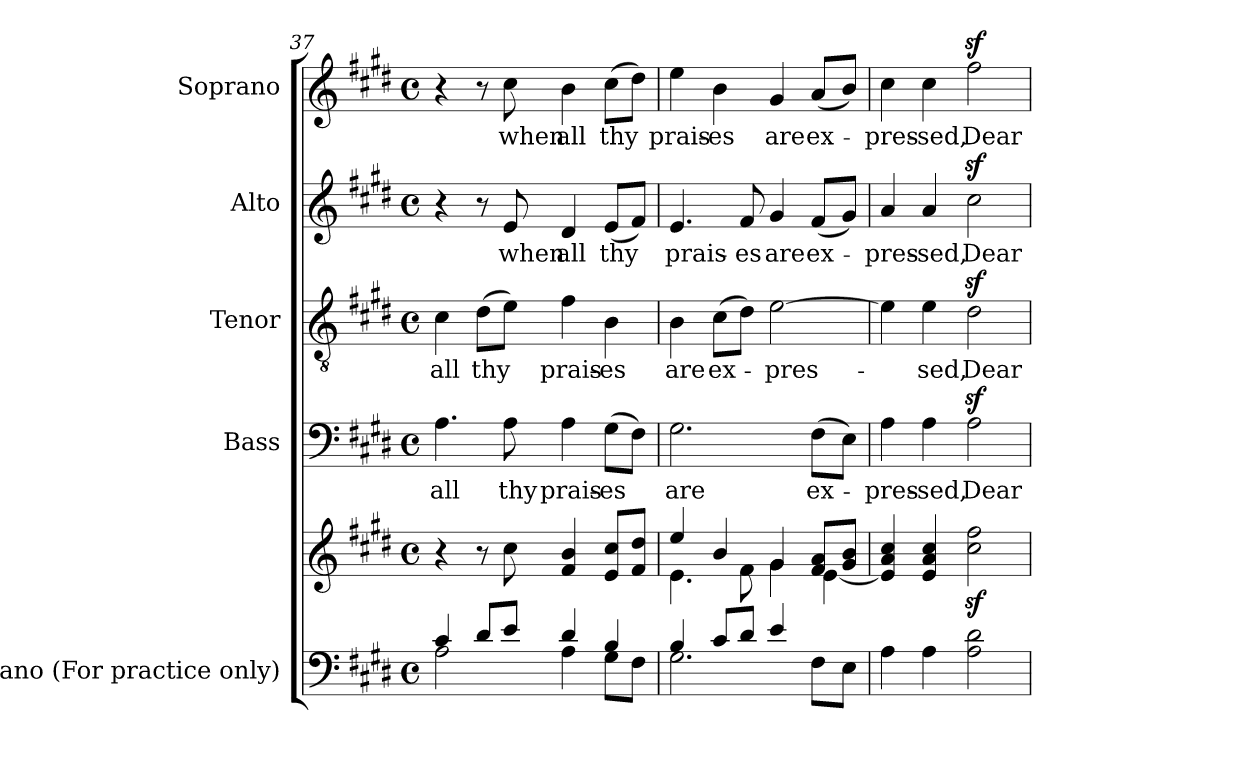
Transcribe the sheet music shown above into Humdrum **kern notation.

**kern	**kern	**kern	**text	**kern	**text	**kern	**text	**kern	**text
*part5	*part5	*part4	*part4	*part3	*part3	*part2	*part2	*part1	*part1
*staff6	*staff5	*staff4	*staff4	*staff3	*staff3	*staff2	*staff2	*staff1	*staff1
*I"Piano (For  practice only)	*	*I"Bass	*	*I"Tenor	*	*I"Alto	*	*I"Soprano	*
*I'Pno.	*	*I'B.	*	*I'T.	*	*I'A.	*	*I'S.	*
*clefF4	*clefG2	*clefF4	*	*clefGv2	*	*clefG2	*	*clefG2	*
*	*	*	*	*ITrd7c12	*	*	*	*	*
*k[f#c#g#d#]	*k[f#c#g#d#]	*k[f#c#g#d#]	*	*k[f#c#g#d#]	*	*k[f#c#g#d#]	*	*k[f#c#g#d#]	*
*E:	*E:	*E:	*	*E:	*	*E:	*	*E:	*
*M4/4	*M4/4	*M4/4	*	*M4/4	*	*M4/4	*	*M4/4	*
*met(c)	*met(c)	*met(c)	*	*met(c)	*	*met(c)	*	*met(c)	*
=37	=37	=37	=37	=37	=37	=37	=37	=37	=37
*^	*	*	*	*	*	*	*	*	*
!	!	!	!	!LO:LY:b:color=#000000	!	!	!	!	!	!
!	!	!	!	!	!	!LO:LY:b:color=#000000	!	!	!	!
4c#i/	2Ai\	4r	4.Ai\	all	4C#i\	all	4r	.	4r	.
!	!	!	!	!	!	!LO:LY:b:color=#000000	!	!	!	!
8d#i/L	.	8r	.	.	(8D#i\L	thy	8r	.	8r	.
!	!	!	!	!LO:LY:b:color=#000000	!	!	!	!	!	!
!	!	!	!	!	!	!	!	!LO:LY:b:color=#000000	!	!
!	!	!	!	!	!	!	!	!	!	!LO:LY:b:color=#000000
8ei/J	.	8cc#i\	8Ai\	thy	8Ei\J)	.	8ei/	when	8cc#i\	when
!	!	!	!	!LO:LY:b:color=#000000	!	!	!	!	!	!
!	!	!	!	!	!	!LO:LY:b:color=#000000	!	!	!	!
!	!	!	!	!	!	!	!	!LO:LY:b:color=#000000	!	!
!	!	!	!	!	!	!	!	!	!	!LO:LY:b:color=#000000
4d#i/	4Ai\	4f#i/ 4bi	4Ai\	prais-	4F#i\	prais-	4d#i/	all	4bi\	all
!	!	!	!	!LO:LY:b:color=#000000	!	!	!	!	!	!
!	!	!	!	!	!	!LO:LY:b:color=#000000	!	!	!	!
!	!	!	!	!	!	!	!	!LO:LY:b:color=#000000	!	!
!	!	!	!	!	!	!	!	!	!	!LO:LY:b:color=#000000
4Bi/	8G#i\L	8ei/ 8cc#iL	(8G#i\L	-es	4BBi\	-es	(8ei/L	thy	(8cc#i\L	thy
.	8F#i\J	8f#i/ 8dd#iJ	8F#i\J)	.	.	.	8f#i/J)	.	8dd#i\J)	.
!!LO:LB:g=z
=38	=38	=38	=38	=38	=38	=38	=38	=38	=38	=38
*	*	*^	*	*	*	*	*	*	*	*
*	*	*	*^	*	*	*	*	*	*	*	*
!	!	!	!	!	!	!LO:LY:b:color=#000000	!	!	!	!	!	!
!	!	!	!	!	!	!	!	!LO:LY:b:color=#000000	!	!	!	!
!	!	!	!	!	!	!	!	!	!	!LO:LY:b:color=#000000	!	!
!	!	!	!	!	!	!	!	!	!	!	!	!LO:LY:b:color=#000000
4Bi/	2.G#i\	4eei/	4.ei\	2.ryy	2.G#i\	are	4BBi\	are	4.ei/	prais-	4eei\	prais-
!	!	!	!	!	!	!	!	!LO:LY:b:color=#000000	!	!	!	!
!	!	!	!	!	!	!	!	!	!	!	!	!LO:LY:b:color=#000000
8c#i/L	.	4bi/	.	.	.	.	(8C#i\L	ex-	.	.	4bi\	-es
!	!	!	!	!	!	!	!	!	!	!LO:LY:b:color=#000000	!	!
8d#i/J	.	.	8f#i\	.	.	.	8D#i\J)	.	8f#i/	-es	.	.
!	!	!	!	!	!	!	!	!LO:LY:b:color=#000000	!	!	!	!
!	!	!	!	!	!	!	!	!	!	!LO:LY:b:color=#000000	!	!
!	!	!	!	!	!	!	!	!	!	!	!	!LO:LY:b:color=#000000
4ei/	.	4g#i/	4g#i\	.	.	.	[2Ei\	-pres-	4g#i/	are	4g#i/	are
!	!	!	!	!	!	!LO:LY:b:color=#000000	!	!	!	!	!	!
!	!	!	!	!	!	!	!	!	!	!LO:LY:b:color=#000000	!	!
!	!	!	!	!	!	!	!	!	!	!	!	!LO:LY:b:color=#000000
8F#i\L	4ryy	8f#i/ 8aiL	[4ei\	4ryy	(8F#i\L	ex-	.	.	(8f#i/L	ex-	(8ai/L	ex-
8Ei\J	.	8g#i/ 8biJ	.	.	8Ei\J)	.	.	.	8g#i/J)	.	8bi/J)	.
*v	*v	*	*	*	*	*	*	*	*	*	*	*
*	*v	*v	*v	*	*	*	*	*	*	*	*
=39	=39	=39	=39	=39	=39	=39	=39	=39	=39
!	!	!	!LO:LY:b:color=#000000	!	!	!	!	!	!
!	!	!	!	!	!	!	!LO:LY:b:color=#000000	!	!
!	!	!	!	!	!	!	!	!	!LO:LY:b:color=#000000
4Ai\	4ei/] 4ai 4cc#i	4Ai\	-pres-	4Ei\]	.	4ai/	-pres-	4cc#i\	-pres-
!	!	!	!LO:LY:b:color=#000000	!	!	!	!	!	!
!	!	!	!	!	!LO:LY:b:color=#000000	!	!	!	!
!	!	!	!	!	!	!	!LO:LY:b:color=#000000	!	!
!	!	!	!	!	!	!	!	!	!LO:LY:b:color=#000000
4Ai\	4ei/ 4ai 4cc#i	4Ai\	-sed,	4Ei\	-sed,	4ai/	-sed,	4cc#i\	-sed,
!	!	!	!LO:LY:b:color=#000000	!	!	!	!	!	!
!	!	!	!	!	!LO:LY:b:color=#000000	!	!	!	!
!	!	!	!	!	!	!	!LO:LY:b:color=#000000	!	!
!	!	!	!	!	!	!	!	!	!LO:LY:b:color=#000000
2Ai\ 2d#i	2cc#i\z 2ff#iz	2Azi\	Dear	2D#zi\	Dear	2cc#zi\	Dear	2ff#zi\	Dear
=	=	=	=	=	=	=	=	=	=
*-	*-	*-	*-	*-	*-	*-	*-	*-	*-
